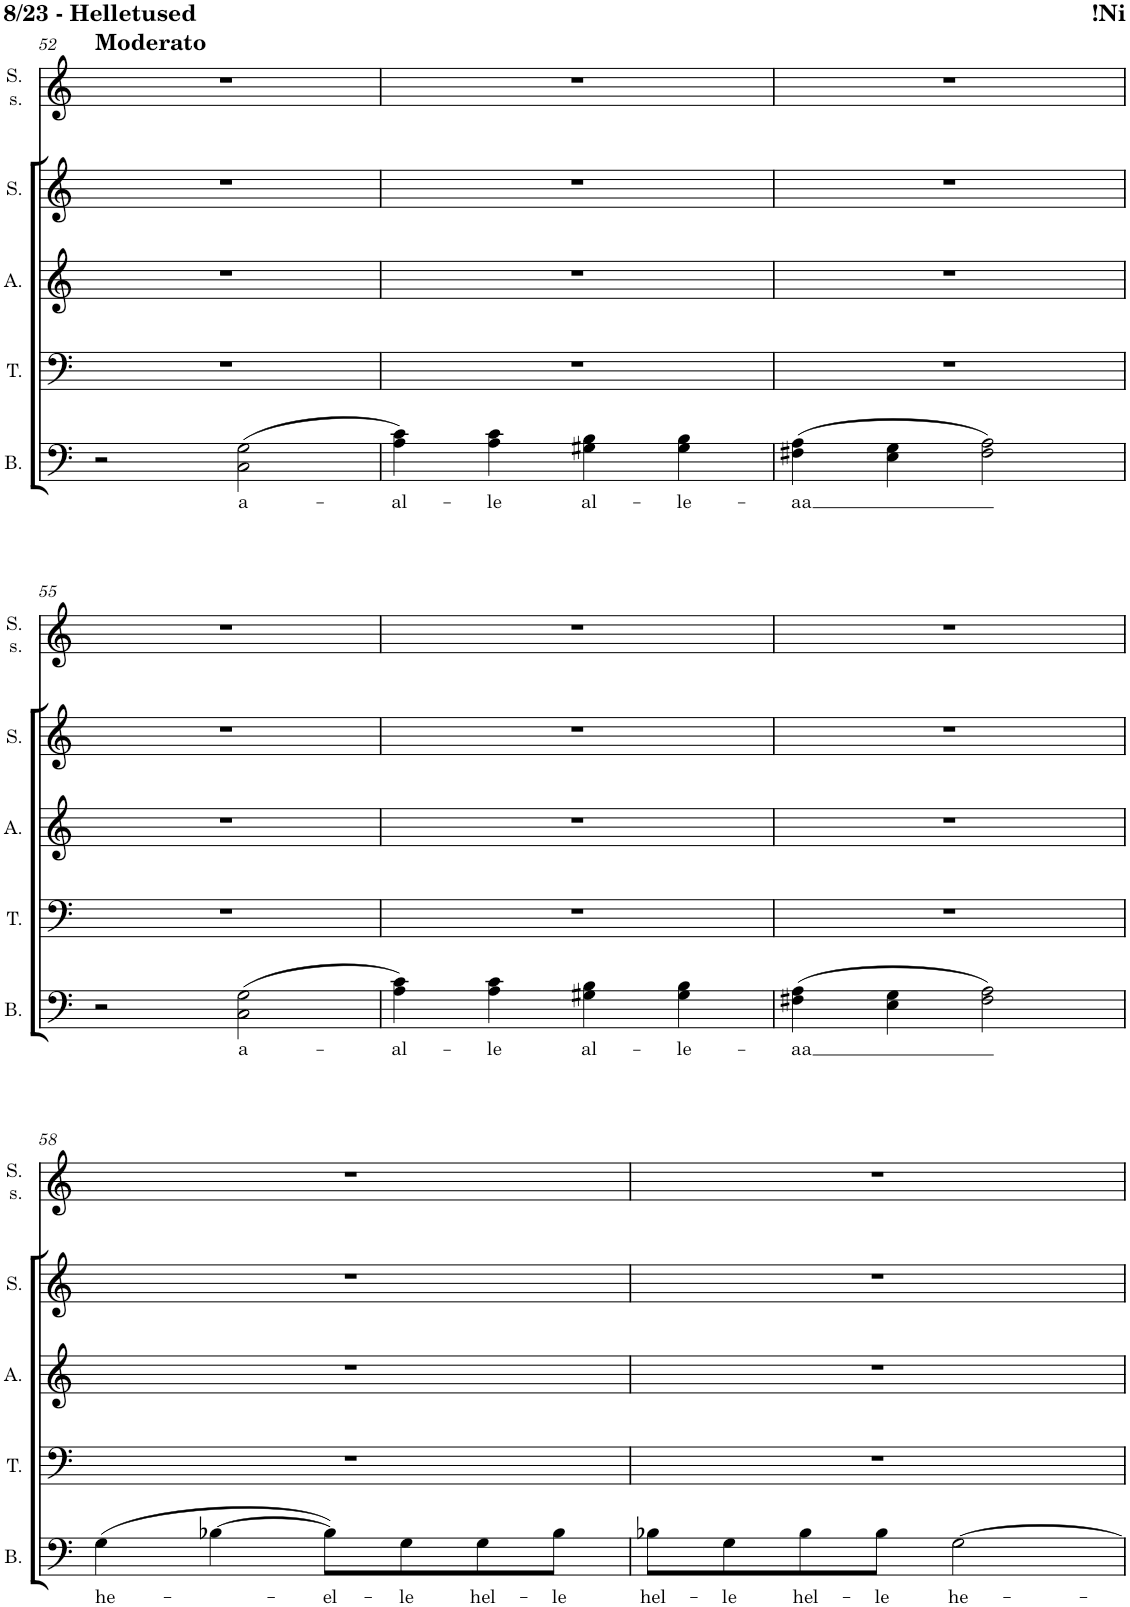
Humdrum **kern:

**kern	**text	**kern	**kern	**kern	**kern
*part5	*part5	*part4	*part3	*part2	*part1
*staff5	*staff5	*staff4	*staff3	*staff2	*staff1
*I"Bass	*	*I"Tenor	*I"Alto	*I"Soprano	*I"Soprano Solo
*I'B.	*	*I'T.	*I'A.	*I'S.	*I'S. s.
!!LO:PB:g=z
*clefF4	*	*clefF4	*clefG2	*clefG2	*clefG2
*k[]	*	*k[]	*k[]	*k[]	*k[]
*M4/4	*	*M4/4	*M4/4	*M4/4	*M4/4
=52	=52	=52	=52	=52	=52
!	!	!	!	!	!LO:TX:a:B:t=Moderato
2r	.	1r	1r	1r	1r
!	!LO:LY:b	!	!	!	!
(2C\ 2G\	a-	.	.	.	.
=53	=53	=53	=53	=53	=53
!	!LO:LY:b	!	!	!	!
4A\ 4c\)	-al-	1r	1r	1r	1r
!	!LO:LY:b	!	!	!	!
4A\ 4c\	-le	.	.	.	.
!	!LO:LY:b	!	!	!	!
4G#X\ 4B\	al-	.	.	.	.
!	!LO:LY:b	!	!	!	!
4G#\ 4B\	-le-	.	.	.	.
=54	=54	=54	=54	=54	=54
!	!LO:LY:b	!	!	!	!
(4F#X\ 4A\	-aa	1r	1r	1r	1r
4E\ 4G\	.	.	.	.	.
2F#\ 2A\)	.	.	.	.	.
!!LO:LB:g=z
=55	=55	=55	=55	=55	=55
2r	.	1r	1r	1r	1r
!	!LO:LY:b	!	!	!	!
(2C\ 2G\	a-	.	.	.	.
=56	=56	=56	=56	=56	=56
!	!LO:LY:b	!	!	!	!
4A\ 4c\)	-al-	1r	1r	1r	1r
!	!LO:LY:b	!	!	!	!
4A\ 4c\	-le	.	.	.	.
!	!LO:LY:b	!	!	!	!
4G#X\ 4B\	al-	.	.	.	.
!	!LO:LY:b	!	!	!	!
4G#\ 4B\	-le-	.	.	.	.
=57	=57	=57	=57	=57	=57
!	!LO:LY:b	!	!	!	!
(4F#X\ 4A\	-aa	1r	1r	1r	1r
4E\ 4G\	.	.	.	.	.
2F#\ 2A\)	.	.	.	.	.
!!LO:LB:g=z
=58	=58	=58	=58	=58	=58
!	!LO:LY:b	!	!	!	!
(4G\	he-	1r	1r	1r	1r
[4B-X\	.	.	.	.	.
!	!LO:LY:b	!	!	!	!
8B-\L])	-el-	.	.	.	.
!	!LO:LY:b	!	!	!	!
8G\	-le	.	.	.	.
!	!LO:LY:b	!	!	!	!
8G\	hel-	.	.	.	.
!	!LO:LY:b	!	!	!	!
8B-\J	-le	.	.	.	.
=59	=59	=59	=59	=59	=59
!	!LO:LY:b	!	!	!	!
8B-X\L	hel-	1r	1r	1r	1r
!	!LO:LY:b	!	!	!	!
8G\	-le	.	.	.	.
!	!LO:LY:b	!	!	!	!
8B-\	hel-	.	.	.	.
!	!LO:LY:b	!	!	!	!
8B-\J	-le	.	.	.	.
!	!LO:LY:b	!	!	!	!
[2G\	he-	.	.	.	.
=	=	=	=	=	=
*-	*-	*-	*-	*-	*-
